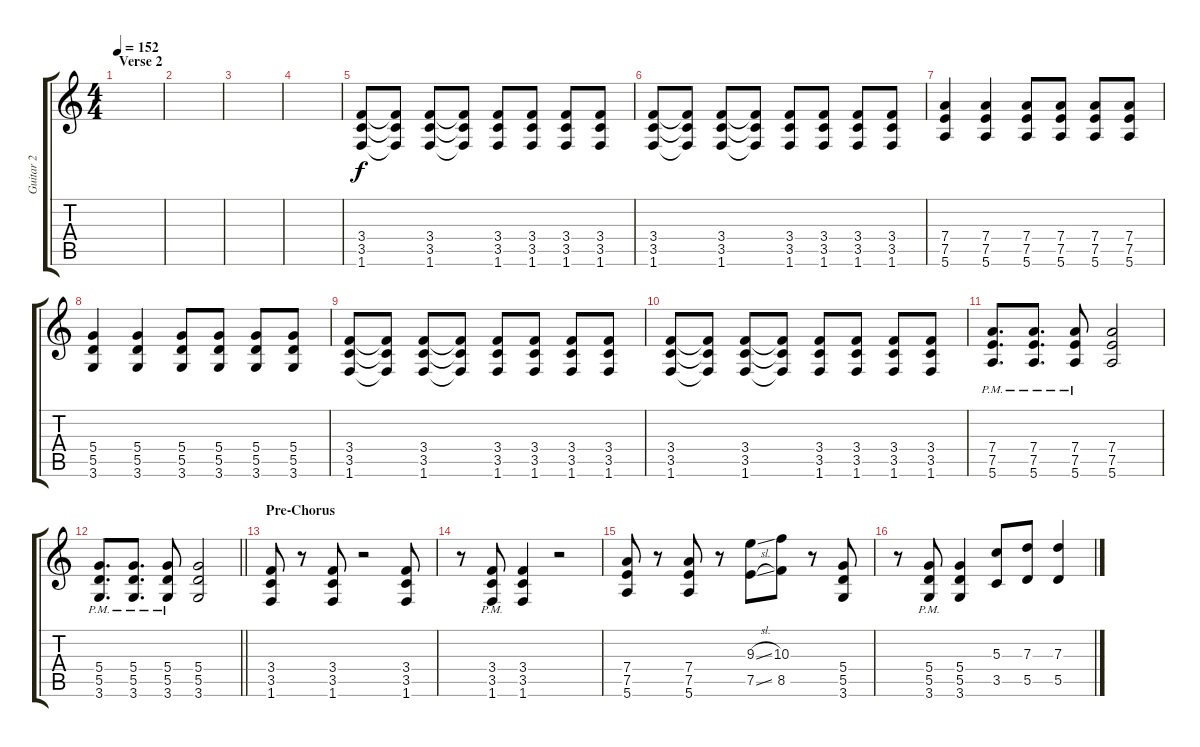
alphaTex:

\track ("Guitar 2" "Guitar 2") {instrument overdrivenguitar}
\staff {score tabs}
\tuning (E4 B3 G3 D3 A2 E2) {hide}
\ts (4 4)
\section ("" "Verse 2")
\tempo 152
\clef g2
\ks c
|
|
|
|
(3.4 3.5 1.6).8{volume 13} (3.4{t} 3.5{t} 1.6{t}).8 (3.4 3.5 1.6).8 (3.4{t} 3.5{t} 1.6{t}).8 (3.4 3.5 1.6).8 (3.4 3.5 1.6).8 (3.4 3.5 1.6).8 (3.4 3.5 1.6).8 |
(3.4 3.5 1.6).8 (3.4{t} 3.5{t} 1.6{t}).8 (3.4 3.5 1.6).8 (3.4{t} 3.5{t} 1.6{t}).8 (3.4 3.5 1.6).8 (3.4 3.5 1.6).8 (3.4 3.5 1.6).8 (3.4 3.5 1.6).8 |
(7.4 7.5 5.6).4 (7.4 7.5 5.6).4 (7.4 7.5 5.6).8 (7.4 7.5 5.6).8 (7.4 7.5 5.6).8 (7.4 7.5 5.6).8 |
(5.4 5.5 3.6).4 (5.4 5.5 3.6).4 (5.4 5.5 3.6).8 (5.4 5.5 3.6).8 (5.4 5.5 3.6).8 (5.4 5.5 3.6).8 |
(3.4 3.5 1.6).8 (3.4{t} 3.5{t} 1.6{t}).8 (3.4 3.5 1.6).8 (3.4{t} 3.5{t} 1.6{t}).8 (3.4 3.5 1.6).8 (3.4 3.5 1.6).8 (3.4 3.5 1.6).8 (3.4 3.5 1.6).8 |
(3.4 3.5 1.6).8 (3.4{t} 3.5{t} 1.6{t}).8 (3.4 3.5 1.6).8 (3.4{t} 3.5{t} 1.6{t}).8 (3.4 3.5 1.6).8 (3.4 3.5 1.6).8 (3.4 3.5 1.6).8 (3.4 3.5 1.6).8 |
(7.4{pm} 7.5{pm} 5.6{pm}).8{d} (7.4{pm} 7.5{pm} 5.6{pm}).8{d} (7.4{pm} 7.5{pm} 5.6{pm}).8 (7.4 7.5 5.6).2 |
\barLineRight lightlight
(5.4{pm} 5.5{pm} 3.6{pm}).8{d} (5.4{pm} 5.5{pm} 3.6{pm}).8{d} (5.4{pm} 5.5{pm} 3.6{pm}).8 (5.4 5.5 3.6).2 |
\section ("" "Pre-Chorus")
(3.4 3.5 1.6).8 r.8 (3.4 3.5 1.6).8 r.2 (3.4 3.5 1.6).8 |
r.8 (3.4{pm} 3.5{pm} 1.6{pm}).8 (3.4 3.5 1.6).4 r.2 |
(7.4 7.5 5.6).8 r.8 (7.4 7.5 5.6).8 r.8 (9.3{sl} 7.5{sl}).8 (10.3 8.5).8 r.8 (5.4 5.5 3.6).8 |
r.8 (5.4{pm} 5.5{pm} 3.6{pm}).8 (5.4 5.5 3.6).4 (5.3 3.5).8 (7.3 5.5).8 (7.3 5.5).4
